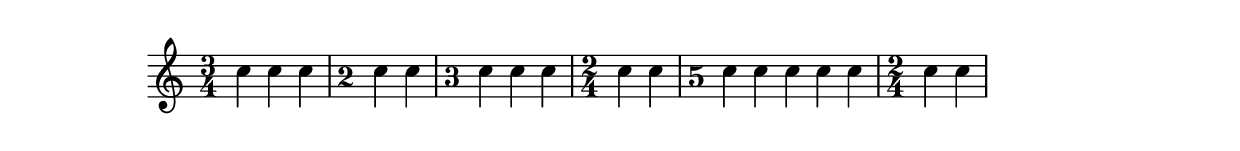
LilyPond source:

%% Do not edit this file; it is automatically
%% generated from LSR http://lsr.dsi.unimi.it
%% This file is in the public domain.
\version "2.12.2"

\header {
  lsrtags = "rhythms, tweaks-and-overrides"

%% Translation of GIT committish: fa19277d20f8ab0397c560eb0e7b814bd804ecec
  texidoces = "

A veces, la indicación de compás no debe imprimir la fracción completa
(p.ej.  7/4), sino sólo el numerador (7 en este caso).  Esto se puede
hacer fácilmente utilizando @code{\\override Staff.TimeSignature
#'style = #'single-digit} para cambiar el estilo
permanentemente. Usando @code{\\revert Staff.TimeSignature #'style},
se puede revertir el cambio.  Para aplicar el estilo de un dígito
único a una sola indicación de compás, utilice la instrucción
@code{\\override} y anteponga la instrucción @code{\\once}.

"
  doctitlees = "Indicación de compás imprimiendo sólo el numerador (en lugar de la fracción)"

%% Translation of GIT committish: 190a067275167c6dc9dd0afef683d14d392b7033

  texidocfr = "
La métrique est parfois indiquée non pas par une fraction (p.ex. 7/4)
mais simplement par son numérateur (7 dans ce cas).  L'instruction
@code{\\override Staff.TimeSignature #'style = #'single-digit} permet de
déroger au style par défaut de manière permanente -- un @code{\\revert
Staff.TimeSignature #'style} d'annuler ces modifications.  Lorsque cette
métrique sous le forme d'une seul chiffre ne se présente qu'une seule
fois, il suffit de faire précéder l'instruction @code{\\override} d'un
simple @code{\\once}.

"
  doctitlefr = "Affichage seulement du numérateur d'une métrique (au
lieu d'une fraction)"


  texidoc = "
Sometimes, a time signature should not print the whole fraction (e.g.
7/4), but only the numerator (7 in this case). This can be easily done
by using @code{\\override Staff.TimeSignature #'style = #'single-digit}
to change the style permanently. By using @code{\\revert
Staff.TimeSignature #'style}, this setting can be reversed. To apply
the single-digit style to only one time signature, use the
@code{\\override} command and prefix it with a @code{\\once}.

"
  doctitle = "Time signature printing only the numerator as a number (instead of the fraction)"
} % begin verbatim

\relative c'' {
  \time 3/4
  c4 c c
  % Change the style permanently
  \override Staff.TimeSignature #'style = #'single-digit
  \time 2/4
  c4 c
  \time 3/4
  c4 c c
  % Revert to default style:
  \revert Staff.TimeSignature #'style
  \time 2/4
  c4 c
  % single-digit style only for the next time signature
  \once \override Staff.TimeSignature #'style = #'single-digit
  \time 5/4
  c4 c c c c
  \time 2/4
  c4 c
}

